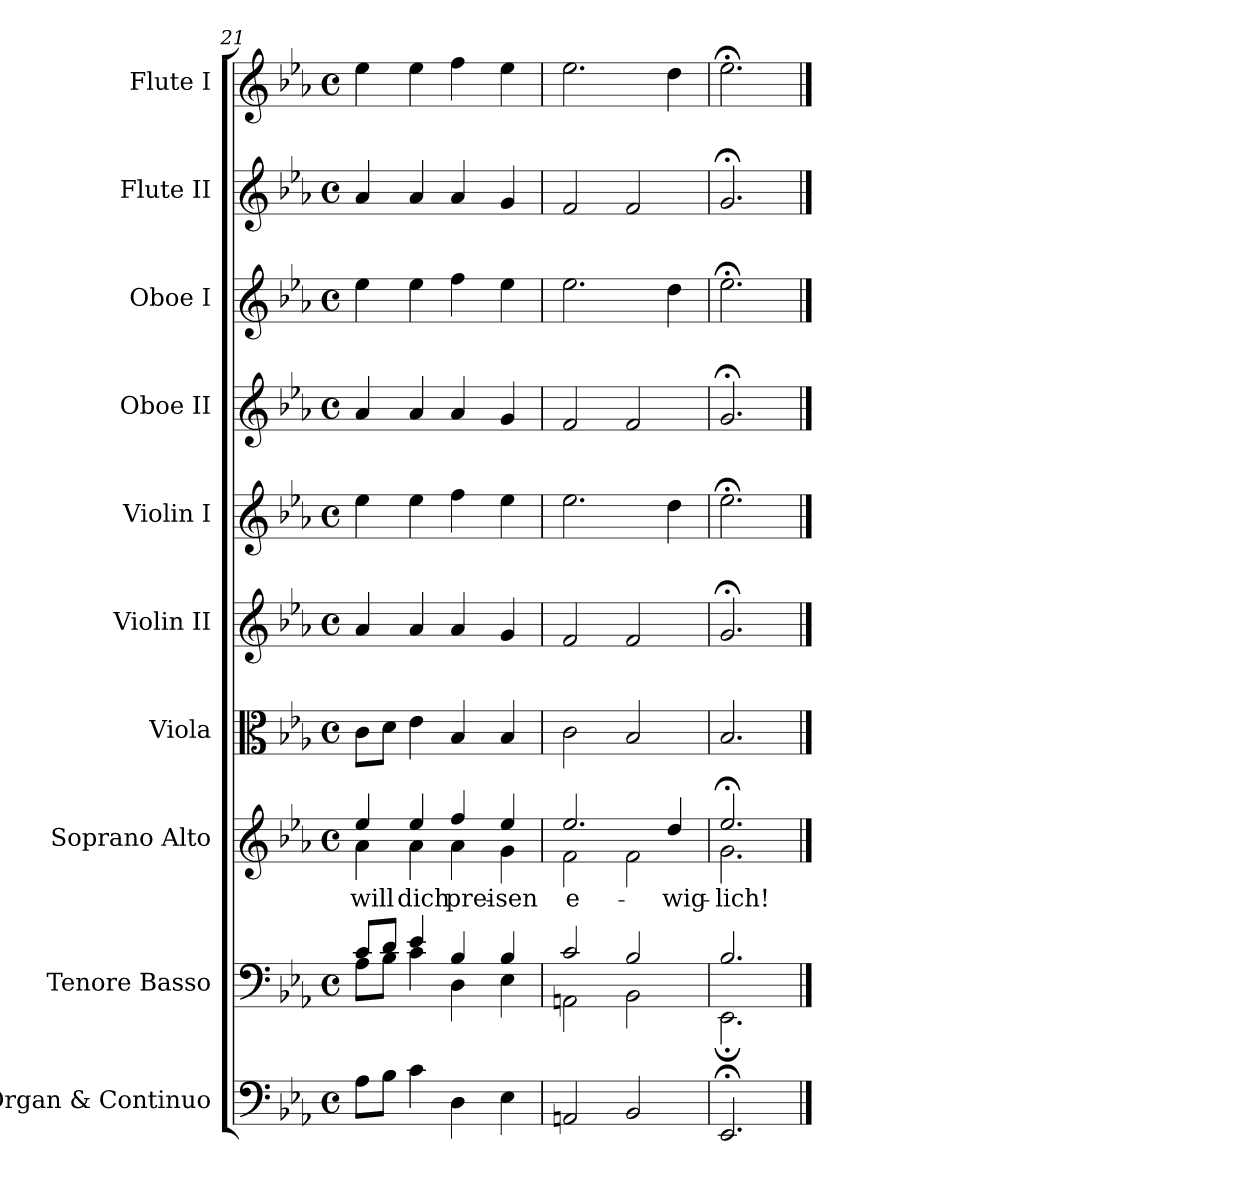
**kern	**kern	**kern	**text	**kern	**kern	**kern	**kern	**kern	**kern	**kern
*part10	*part9	*part8	*part8	*part7	*part6	*part5	*part4	*part3	*part2	*part1
*staff10	*staff9	*staff8	*staff8	*staff7	*staff6	*staff5	*staff4	*staff3	*staff2	*staff1
*I"Organ &amp; Continuo	*I"Tenore Basso	*I"Soprano Alto	*	*I"Viola	*I"Violin II	*I"Violin I	*I"Oboe II	*I"Oboe I	*I"Flute II	*I"Flute I
*I'Org.	*I'T B	*I'S A	*	*I'Vla.	*I'Vln II	*I'Vln I	*I'Ob II	*I'Ob I	*I'Fl II	*I'Fl I
*clefF4	*clefF4	*clefG2	*	*clefC3	*clefG2	*clefG2	*clefG2	*clefG2	*clefG2	*clefG2
*k[b-e-a-]	*k[b-e-a-]	*k[b-e-a-]	*	*k[b-e-a-]	*k[b-e-a-]	*k[b-e-a-]	*k[b-e-a-]	*k[b-e-a-]	*k[b-e-a-]	*k[b-e-a-]
*M4/4	*M4/4	*M4/4	*	*M4/4	*M4/4	*M4/4	*M4/4	*M4/4	*M4/4	*M4/4
*met(c)	*met(c)	*met(c)	*	*met(c)	*met(c)	*met(c)	*met(c)	*met(c)	*met(c)	*met(c)
=21	=21	=21	=21	=21	=21	=21	=21	=21	=21	=21
*	*^	*	*	*	*	*	*	*	*	*
!	!	!	!	!LO:LY:b	!	!	!	!	!	!	!
*	*	*	*^	*	*	*	*	*	*	*	*
8A-\L	8c/L	8A-\L	4ee-/	4a-\	will	8c\L	4a-/	4ee-\	4a-/	4ee-\	4a-/	4ee-\
8B-\J	8d/J	8B-\J	.	.	.	8d\J	.	.	.	.	.	.
!	!	!	!	!	!LO:LY:b	!	!	!	!	!	!	!
4c\	4e-/	4c\	4ee-/	4a-\	dich	4e-\	4a-/	4ee-\	4a-/	4ee-\	4a-/	4ee-\
!	!	!	!	!	!LO:LY:b	!	!	!	!	!	!	!
4D\	4B-/	4D\	4ff/	4a-\	prei-	4B-/	4a-/	4ff\	4a-/	4ff\	4a-/	4ff\
!	!	!	!	!	!LO:LY:b	!	!	!	!	!	!	!
4E-\	4B-/	4E-\	4ee-/	4g\	-sen	4B-/	4g/	4ee-\	4g/	4ee-\	4g/	4ee-\
=22	=22	=22	=22	=22	=22	=22	=22	=22	=22	=22	=22	=22
!	!	!	!	!	!LO:LY:b	!	!	!	!	!	!	!
2AAn/	2c/	2AAn\	2.ee-/	2f\	e-	2c\	2f/	2.ee-\	2f/	2.ee-\	2f/	2.ee-\
2BB-/	2B-/	2BB-\	.	2f\	.	2B-/	2f/	.	2f/	.	2f/	.
!	!	!	!	!	!LO:LY:b	!	!	!	!	!	!	!
.	.	.	4dd/	.	-wig-	.	.	4dd\	.	4dd\	.	4dd\
=23	=23	=23	=23	=23	=23	=23	=23	=23	=23	=23	=23	=23
!	!	!	!	!	!LO:LY:b	!	!	!	!	!	!	!
2.EE-;</	2.B-/	2.EE-;\	2.ee-;</	2.g\	-lich!	2.B-/	2.g;</	2.ee-;<\	2.g;</	2.ee-;<\	2.g;</	2.ee-;<\
*	*v	*v	*	*	*	*	*	*	*	*	*	*
*	*	*v	*v	*	*	*	*	*	*	*	*
==	==	==	==	==	==	==	==	==	==	==
*-	*-	*-	*-	*-	*-	*-	*-	*-	*-	*-
